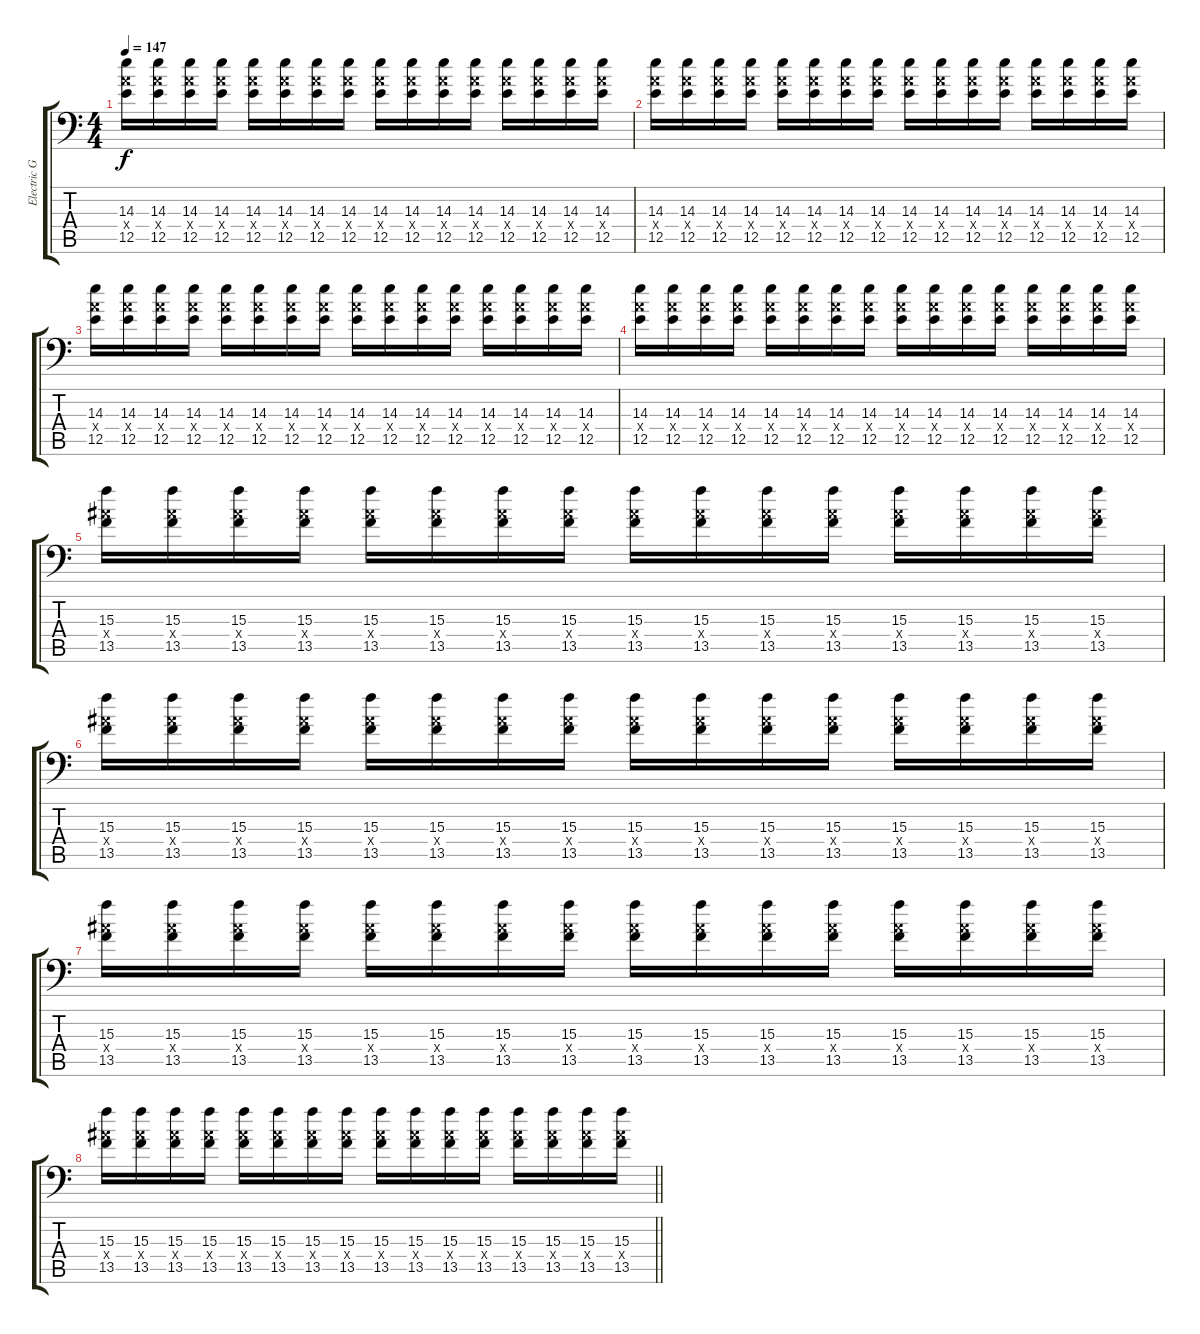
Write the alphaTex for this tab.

\track ("Electric Guitar 3" "Electric G") {instrument electricguitarjazz}
\staff {score tabs}
\tuning (A3 Gb3 D3 A2 E2 A1) {hide}
\ts (4 4)
\tempo 147
\clef f4
\ks aminor
(14.3 12.4{x} 12.5).16{dy f} (14.3 12.4{x} 12.5).16 (14.3 12.4{x} 12.5).16 (14.3 12.4{x} 12.5).16 (14.3 12.4{x} 12.5).16 (14.3 12.4{x} 12.5).16 (14.3 12.4{x} 12.5).16 (14.3 12.4{x} 12.5).16 (14.3 12.4{x} 12.5).16 (14.3 12.4{x} 12.5).16 (14.3 12.4{x} 12.5).16 (14.3 12.4{x} 12.5).16 (14.3 12.4{x} 12.5).16 (14.3 12.4{x} 12.5).16 (14.3 12.4{x} 12.5).16 (14.3 12.4{x} 12.5).16 |
(14.3 12.4{x} 12.5).16 (14.3 12.4{x} 12.5).16 (14.3 12.4{x} 12.5).16 (14.3 12.4{x} 12.5).16 (14.3 12.4{x} 12.5).16 (14.3 12.4{x} 12.5).16 (14.3 12.4{x} 12.5).16 (14.3 12.4{x} 12.5).16 (14.3 12.4{x} 12.5).16 (14.3 12.4{x} 12.5).16 (14.3 12.4{x} 12.5).16 (14.3 12.4{x} 12.5).16 (14.3 12.4{x} 12.5).16 (14.3 12.4{x} 12.5).16 (14.3 12.4{x} 12.5).16 (14.3 12.4{x} 12.5).16 |
(14.3 12.4{x} 12.5).16 (14.3 12.4{x} 12.5).16 (14.3 12.4{x} 12.5).16 (14.3 12.4{x} 12.5).16 (14.3 12.4{x} 12.5).16 (14.3 12.4{x} 12.5).16 (14.3 12.4{x} 12.5).16 (14.3 12.4{x} 12.5).16 (14.3 12.4{x} 12.5).16 (14.3 12.4{x} 12.5).16 (14.3 12.4{x} 12.5).16 (14.3 12.4{x} 12.5).16 (14.3 12.4{x} 12.5).16 (14.3 12.4{x} 12.5).16 (14.3 12.4{x} 12.5).16 (14.3 12.4{x} 12.5).16 |
(14.3 12.4{x} 12.5).16 (14.3 12.4{x} 12.5).16 (14.3 12.4{x} 12.5).16 (14.3 12.4{x} 12.5).16 (14.3 12.4{x} 12.5).16 (14.3 12.4{x} 12.5).16 (14.3 12.4{x} 12.5).16 (14.3 12.4{x} 12.5).16 (14.3 12.4{x} 12.5).16 (14.3 12.4{x} 12.5).16 (14.3 12.4{x} 12.5).16 (14.3 12.4{x} 12.5).16 (14.3 12.4{x} 12.5).16 (14.3 12.4{x} 12.5).16 (14.3 12.4{x} 12.5).16 (14.3 12.4{x} 12.5).16 |
(15.3 13.4{x} 13.5).16 (15.3 13.4{x} 13.5).16 (15.3 13.4{x} 13.5).16 (15.3 13.4{x} 13.5).16 (15.3 13.4{x} 13.5).16 (15.3 13.4{x} 13.5).16 (15.3 13.4{x} 13.5).16 (15.3 13.4{x} 13.5).16 (15.3 13.4{x} 13.5).16 (15.3 13.4{x} 13.5).16 (15.3 13.4{x} 13.5).16 (15.3 13.4{x} 13.5).16 (15.3 13.4{x} 13.5).16 (15.3 13.4{x} 13.5).16 (15.3 13.4{x} 13.5).16 (15.3 13.4{x} 13.5).16 |
(15.3 13.4{x} 13.5).16 (15.3 13.4{x} 13.5).16 (15.3 13.4{x} 13.5).16 (15.3 13.4{x} 13.5).16 (15.3 13.4{x} 13.5).16 (15.3 13.4{x} 13.5).16 (15.3 13.4{x} 13.5).16 (15.3 13.4{x} 13.5).16 (15.3 13.4{x} 13.5).16 (15.3 13.4{x} 13.5).16 (15.3 13.4{x} 13.5).16 (15.3 13.4{x} 13.5).16 (15.3 13.4{x} 13.5).16 (15.3 13.4{x} 13.5).16 (15.3 13.4{x} 13.5).16 (15.3 13.4{x} 13.5).16 |
(15.3 13.4{x} 13.5).16 (15.3 13.4{x} 13.5).16 (15.3 13.4{x} 13.5).16 (15.3 13.4{x} 13.5).16 (15.3 13.4{x} 13.5).16 (15.3 13.4{x} 13.5).16 (15.3 13.4{x} 13.5).16 (15.3 13.4{x} 13.5).16 (15.3 13.4{x} 13.5).16 (15.3 13.4{x} 13.5).16 (15.3 13.4{x} 13.5).16 (15.3 13.4{x} 13.5).16 (15.3 13.4{x} 13.5).16 (15.3 13.4{x} 13.5).16 (15.3 13.4{x} 13.5).16 (15.3 13.4{x} 13.5).16 |
\barLineRight lightlight
(15.3 13.4{x} 13.5).16 (15.3 13.4{x} 13.5).16 (15.3 13.4{x} 13.5).16 (15.3 13.4{x} 13.5).16 (15.3 13.4{x} 13.5).16 (15.3 13.4{x} 13.5).16 (15.3 13.4{x} 13.5).16 (15.3 13.4{x} 13.5).16 (15.3 13.4{x} 13.5).16 (15.3 13.4{x} 13.5).16 (15.3 13.4{x} 13.5).16 (15.3 13.4{x} 13.5).16 (15.3 13.4{x} 13.5).16 (15.3 13.4{x} 13.5).16 (15.3 13.4{x} 13.5).16 (15.3 13.4{x} 13.5).16
